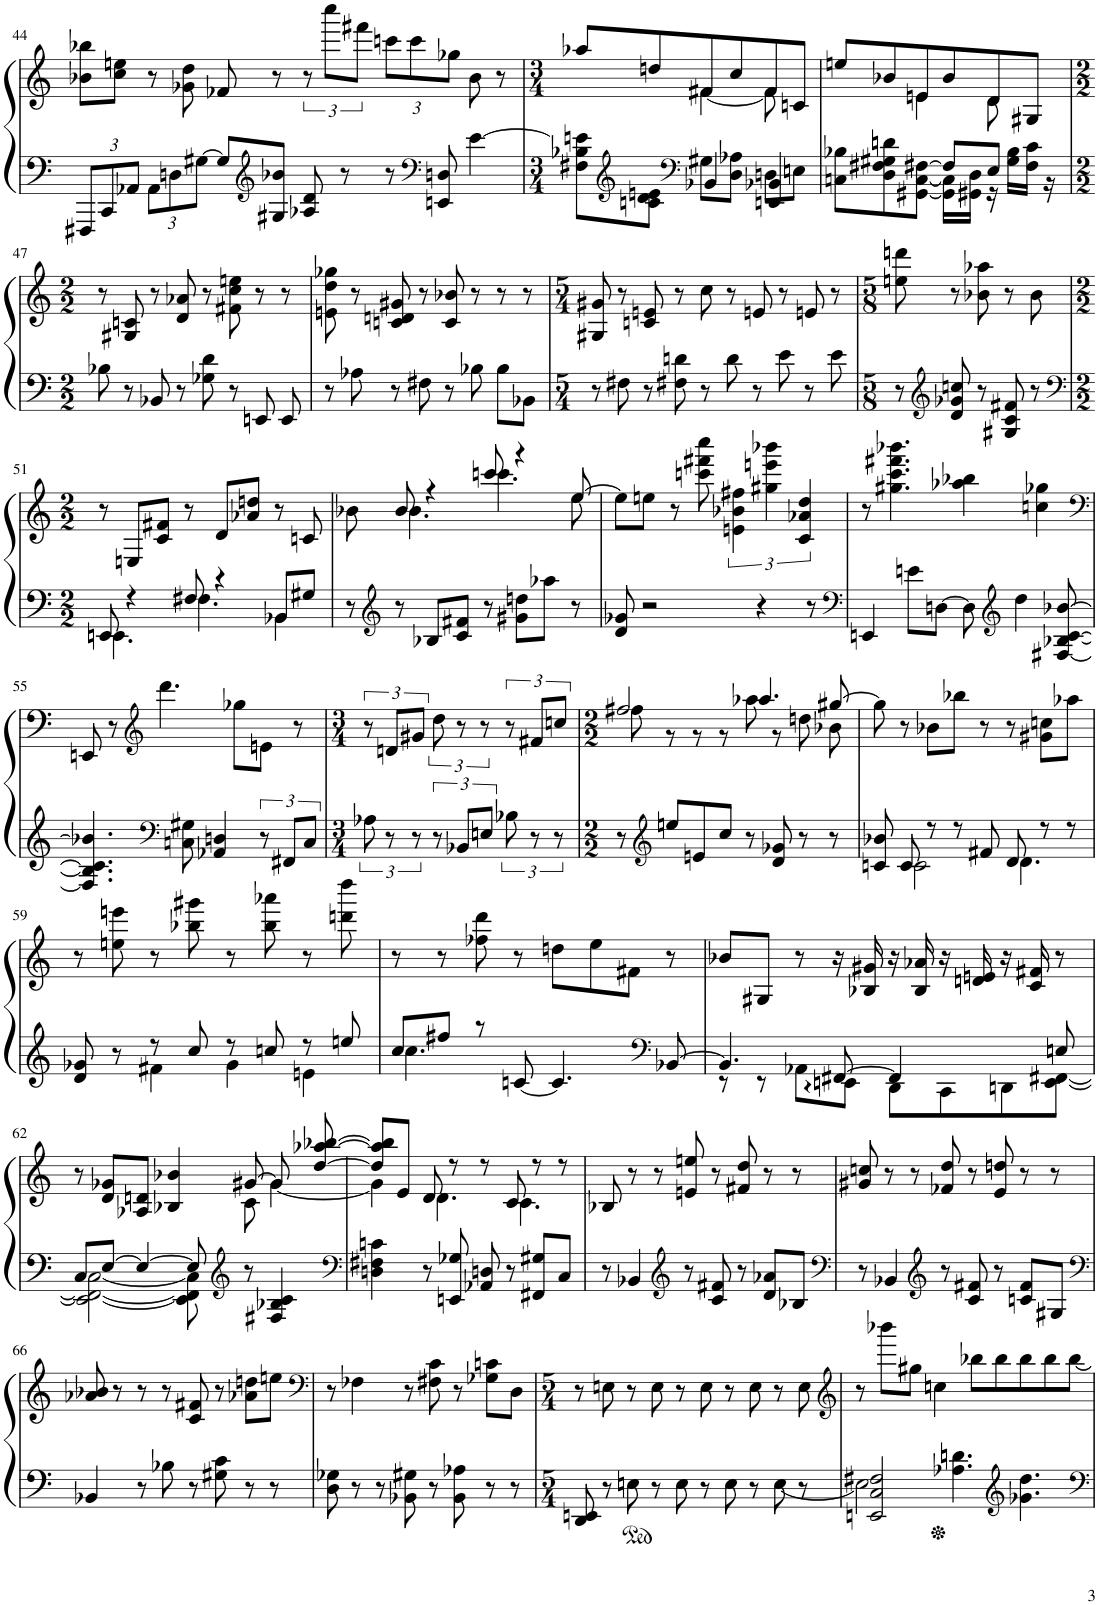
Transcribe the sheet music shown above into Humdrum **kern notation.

**kern	**kern
*part1	*part1
*staff2	*staff1
*I"Piano	*
*I'Pno.	*
!!LO:PB:g=z
*clefF4	*clefG2
*k[]	*k[]
*M6/4	*M6/4
*Xbrackettup	*
=44	=44
12FFF#X/L	8b-X\ 8bb-X\L
12CC/	.
.	8cc\ 8een\J
12AA-X/J	.
12AA-\L	8r
12Dn\	.
.	8g-X\ 8dd\
[12G#X\J	.
8G#/L]	8f-X/
*clefG2	*
8G#X/ 8b-X/J	8r
8A-X/ 8d/	12r
.	12cccc\L
8r	.
.	12fff#X\J
*	*Xbrackettup
8r	12cccn\L
.	12ccc\
*clefF4	*
8EEn/ 8Dn/	.
.	12gg-X\J
[4e\	8b-\
.	8r
=45	=45
*M3/4	*M3/4
*^	*^
8F#X\ 8B-X\ 8en\]L	4ryy	8aa-X/L	4ryy
*clefG2	*	*	*
8cn\ 8d\ 8en\J	.	8ddn/	.
*clefF4	*	*	*
4BB-X/	8G#X\L	8f#X/	[4f#\
.	8D\ 8A-X\J	8cc/	.
4EEn/ 4BB-X/	8Dn\L	8f#/	8f#\]
.	8En\J	8cn/J	8ryy
=46	=46	=46	=46
8Cn\ 8B-X\L	4.ryy	8een/L	4ryy
8D\ 8F#X\ 8G#X\ 8dn\	.	8b-X/	.
[8GG#X\ [8C\ [8F#X\J	.	8en/	4e\
8F#/L]	16GG#\] 16C\]LL	8b-/	.
.	16GG#X\ 16D\JJ	.	.
8E/J	16r	8d/	8d\
.	16G#\ 16B-\LL	.	.
8ryy	16F#\ 16c\JJ	8G#X/J	8ryy
.	16r	.	.
*v	*v	*	*
*	*v	*v
!!LO:LB:g=z
=47	=47
*M2/2	*M2/2
8B-X\	8r
8r	8G#X/ 8cn/
8BB-X/	8r
8r	8d/ 8a-X/
8G-X\ 8d\	8r
8r	8f#X\ 8cc\ 8een\
8EEn/	8r
8EE/	8r
=48	=48
8r	8en\ 8dd\ 8gg-X\
8A-X\	8r
8r	8cn/ 8dn/ 8g#X/
8F#X\	8r
8r	8c/ 8b-X/
8B-X\	8r
8B-\L	8r
8BB-X\J	8r
=49	=49
*M5/4	*M5/4
8r	8G#X/ 8g#X/
8F#X\	8r
8r	8cn/ 8en/
8F#X\ 8dn\	8r
8r	8cc\
8d\	8r
8r	8en/
8e\	8r
8r	8en/
8e\	8r
=50	=50
*M5/8	*M5/8
8r	8een\ 8dddn\
*clefG2	*
8d/ 8g-X/ 8ccn/	8r
8r	8b-X\ 8aa-X\
8G#X/ 8c/ 8f#X/	8r
8r	8b-\
!!LO:LB:g=z
=51	=51
*clefF4	*
*M2/2	*M2/2
*^	*
8EEn/	4.EE\	8r
4r	.	8En/L
.	.	8c/ 8f#X/J
8F#X/	4.F#\	8r
4r	.	8d/L
.	.	8a-X/ 8ddn/J
8BB-X/L	4BB-\	8r
8G#X/J	.	8cn/
*v	*v	*
=52	=52
*	*^
8r	8b-X\	8ryy
*clefG2	*	*
8r	8b-/	4.b-\
8B-X/L	4r	.
8c/ 8f#X/J	.	.
8r	8cccn/	4.ccc\
8g#X\ 8ddn\L	4r	.
8aa-X\J	.	.
8r	[8ee/	8ee\
*	*v	*v
=53	=53
8d/ 8g-X/	8ee\L]
2r	8een\J
.	8r
.	8cccn\ 8fff#X\ 8cccc\
*	*brackettup
.	6en\ 6b-X\ 6ff#X\
4r	.
.	6gg#X\ 6eeen\ 6bbb-X\
.	6c/ 6a-X/ 6dd/
8r	.
=54	=54
*clefF4	*
4EEn/	8r
.	4.gg#X\ 4.ccc\ 4.fff#X\ 4.bbb-X\
8en\L	.
[8Dn\J	.
8D\]	4aa-X\ 4bb-X\
*clefG2	*
4dd\	.
.	4ccn\ 4gg-X\
[8F#X/ [8B-X/ [8c/ [8b-X/	.
!!LO:LB:g=z
=55	=55
*	*clefF4
4.F#/] 4.B-/] 4.c/] 4.b-X/]	8EEn/
.	8r
*	*clefG2
.	4.ddd\
*clefF4	*
8Cn\ 8G#X\	.
4AA-X/ 4Dn/	.
.	8gg-X\L
*brackettup	*
12r	8en\J
12FF#X/L	.
.	8r
12C/J	.
=56	=56
*M3/4	*M3/4
12A-X\	12r
4r	12dn/L
.	12g#X/J
.	12dd\
12BB-X/L	4r
12En/J	.
12B-X\	.
12r	12f#X/L
12r	12ccn/J
=57	=57
*M2/2	*M2/2
*	*^
8r	2ff#X/	8ff#X\
*clefG2	*	*
8een/L	.	8r
8en/	.	8r
8cc/J	.	8r
8r	4.aa-X/	8aa-\
8d/ 8g-X/	.	8r
8r	.	8ddn\
8r	[8gg#X/	8b-X\
*	*v	*v
=58	=58
*^	*
8cn/ 8b-X/	8ryy	8gg#\]
8c/	2c\	8r
8r	.	8b-X\L
8r	.	8bb-X\J
8f#X/	.	8r
8d/	4.d\	8r
8r	.	8g#X\ 8ccn\L
8r	.	8aa-X\J
!!LO:LB:g=z
=59	=59	=59
*	*	*^
8d/ 8g-X/	4ryy	8r	8ryy
8r	.	8een\ 8eeen\	2..ryy
8r	4f#X\	8r	.
8cc/	.	8bb-X\ 8ggg#X\	.
8r	4g-\	8r	.
8ccn/	.	8bb-\ 8aaa-X\	.
8r	4en\	8r	.
8een/	.	8dddn\ 8dddd\	.
*	*	*v	*v
=60	=60	=60
8cc/L	4.cc\	8r
8ff#X/J	.	8r
8r	.	8ff-X\ 8ddd\
[8cn/	2ryy	8r
4.c/]	.	8ddn\L
.	.	8ee\
.	.	8f#X\J
*clefF4	*	*
[8BB-X/	8ryy	8r
=61	=61	=61
4.BB-/]	8r	8b-X/L
.	8r	8G#X/J
.	8AA-X\L	8r
[8FF#X/	8EEn\J	16r
.	.	16B-X/ 16g#X/
4FF#/]	8DD\L	16r
.	.	16B-/ 16a-X/
.	8CC\	16r
.	.	16dn/ 16en/
8ryy	8DDn\	16r
.	.	16c/ 16f#X/
8En/	[8EE\ [8FF#X\J	8r
!!LO:LB:g=z
=62	=62	=62
*	*	*^
8C/L	2EE\_ 2FF#\_ [2C\	8r	8ryy
*	*	*v	*v
[8E/J	.	8d/ 8g-X/L
4E/_	.	8A-X/ 8dn/J
.	.	4B-X/ 4b-X/
8E/]	8EE\] 8FF#\] 8C\]	.
*clefG2	*	*
*	*	*^
8r	4.ryy	[8g#X/	8c\
4F#X/ 4B-X/ 4c/	.	8g#/]	[4g#\
.	.	[8dd/ [8aa-X/ [8bb-X/	.
*v	*v	*	*
=63	=63	=63
*clefF4	*	*
4Dn\ 4F#X\ 4cn\	8dd/] 8aa-/] 8bb-/]L	4g#\]
.	8e/J	.
8r	8d/	4.d\
8EEn/ 8G-X/	8r	.
8AA-X/ 8Dn/	8r	.
8r	8c/	4.c\
8FF#X/ 8G#X/L	8r	.
8C/J	8r	.
*	*v	*v
=64	=64
8r	8B-X/
4BB-X/	8r
.	8r
*clefG2	*
8r	8en/ 8een/
8c/ 8f#X/	8r
8r	8f#X/ 8dd/
8d/ 8a-X/L	8r
8B-X/J	8r
=65	=65
*clefF4	*
8r	8g#X/ 8ccn/
4BB-X/	8r
.	8r
*clefG2	*
8r	8f-X/ 8dd/
8c/ 8f#X/	8r
8r	8e/ 8ddn/
8cn/ 8f#/L	8r
8G#X/J	8r
!!LO:LB:g=z
=66	=66
*clefF4	*
4BB-X/	8a-X/ 8b-X/
.	8r
8r	8r
8B-X\	8r
8r	8c/ 8f#X/
8G#X\ 8c\	8r
8r	8a-X\ 8ddn\L
8r	8een\J
=67	=67
*	*clefF4
8D\ 8G-X\	8r
8r	4F-X\
8r	.
8BB-X\ 8G#X\	8r
8r	8F#X\ 8c\
8BB-\ 8A-X\	8r
8r	8G-X\ 8cn\L
8r	8D\J
=68	=68
*M5/4	*M5/4
8DD/ 8EEn/	8r
8r	8En\
8En\	8r
8r	8E\
8E\	8r
8r	8E\
8E\	8r
8r	8E\
[8E\	8r
8r	8E\
=69	=69
*	*clefG2
*^	*
2EEn/ 2C/ 2F#X/	2E\]	8r
.	.	8bbb-X\L
.	.	8gg#X\J
.	.	4ccn\
4.A-X\ 4.dn\	2.ryy	.
.	.	8bb-X\L
.	.	8bb-\
*clefG2	*	*
4.g-X\ 4.dd\	.	8bb-\
.	.	8bb-\
.	.	[8bb-\J
*v	*v	*
=	=
*-	*-
